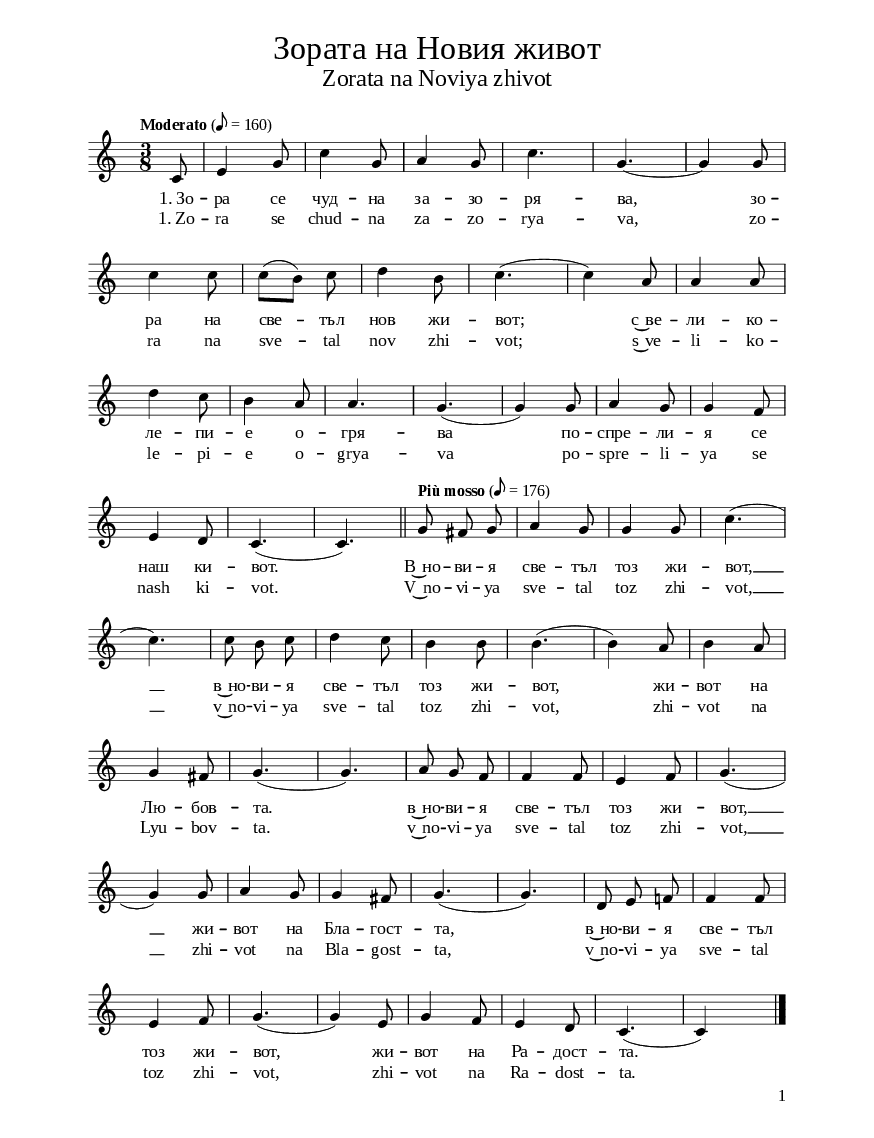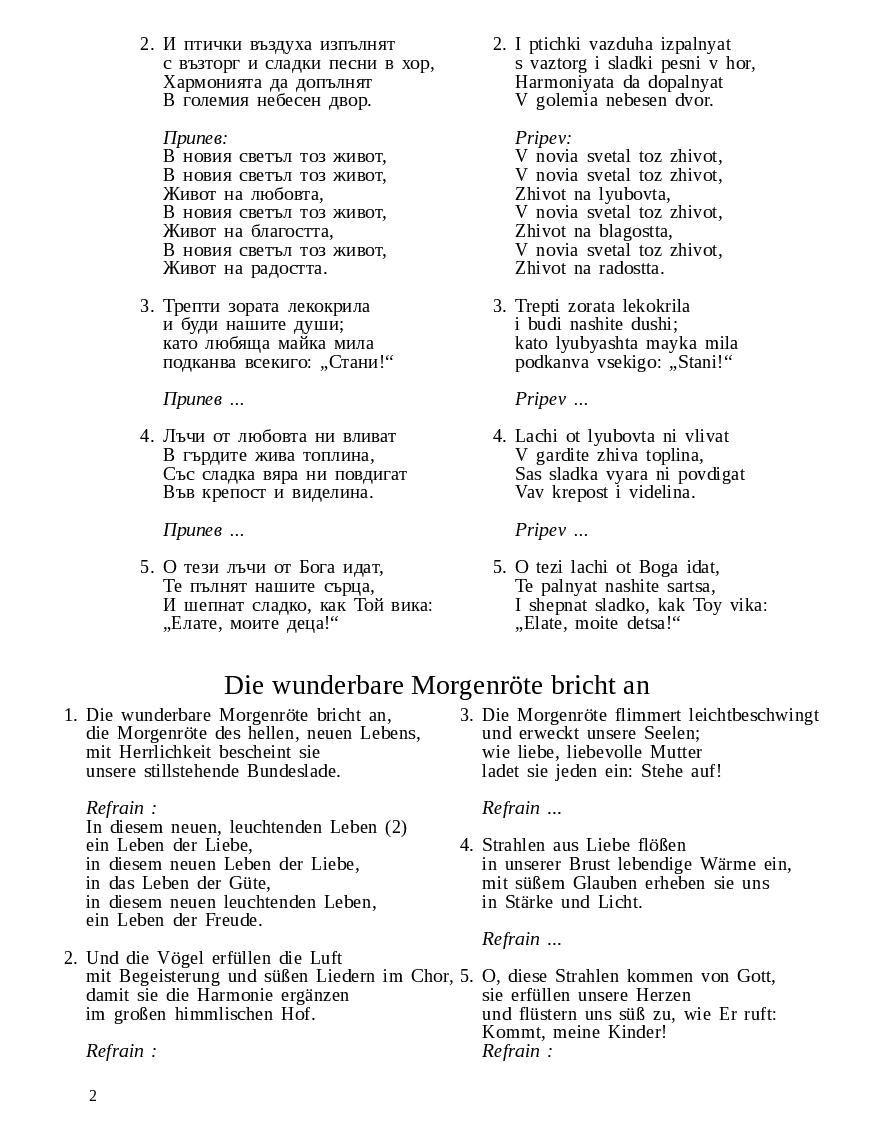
\version "2.24.0"

% include paper part and global functions
\include "include/globals.ily"

\bookpart {
  \include "include/bookpart-paper.ily"
  \score {
    \include "include/score-layout.ily"

    \new Voice \absolute  {
      \clef treble
      \key c \major
      \time 3/8
      \tempoFunc "Moderato" 8 "160"
      \partial 8
      \autoBeamOff
      c'8 |e'4 g'8|c''4 g'8 |a'4 g'8 |c''4.| g'4. ~ |  g'4    g'8 |\break
      c''4 c''8| \once \autoBeamOn c''8 ([  b'8  ])  \noBeam  c''8 |d''4 b'8  |c''4. ( | c''4 ) a'8| a'4 a'8| \break
      d''4  c''8| b'4 a'8| a'4. | g'4. ( |g'4 ) g'8 | a'4 g'8 | g'4 f'8 | \break
      e'4 d'8| c'4. ( | c'4. ) | \bar "||"
      \tempoFunc "Più mosso" 8 "176"
      g'8  fis'8 g'8 | a'4 g'8 | g'4 g'8 | c''4. (| \break
      c''4. ) | c''8 b'8 c''8| d''4 c''8 | b'4  b'8 | b'4.  (| b'4 )  a'8| b'4 a'8 | \break
      g'4 fis'8 | g'4. (| g'4. ) | a'8 g'8 f'8 | f'4 f'8 | e'4 f'8 | g'4. (| \break
      g'4 ) g'8 | a'4 g'8 | g'4 fis'8 | g'4. (| g'4. )| d'8 e'8 f'!8| f'4 f'8 | \break
      e'4 f'8 | g'4. (|g'4 ) e'8 | g'4 f'8 | e'4 d'8 | c'4. ( | c' 4 ) s8 | \bar "|."
    }

    \addlyrics {
      "1. Зо" -- ра се чуд -- на за -- зо -- ря -- ва, зо --
      ра на све -- тъл нов жи -- вот; с~ве -- ли -- ко --
      ле -- пи -- е о -- гря -- ва по -- спре -- ли -- я се
      наш ки -- вот. В~но -- ви -- я све -- тъл тоз жи -- вот, __
      в~но -- ви -- я све -- тъл тоз жи -- вот, жи -- вот на
      Лю -- бов -- та.  в~но -- ви -- я све -- тъл тоз жи -- вот, __
      жи -- вот на Бла -- гост -- та, в~но -- ви -- я све -- тъл
      тоз жи -- вот, жи -- вот на Ра -- дост -- та.
    }

    \addlyrics {
      "1. Zo" -- ra se chud -- na za -- zo -- rya -- va, zo --
      ra na sve -- tal nov zhi -- vot; s~ve -- li -- ko --
      le -- pi -- e o -- grya -- va po -- spre -- li -- ya se
      nash ki -- vot. V~no -- vi -- ya sve -- tal toz zhi -- vot, __
      v~no -- vi -- ya sve -- tal toz zhi -- vot, zhi -- vot na
      Lyu -- bov -- ta.  v~no -- vi -- ya sve -- tal toz zhi -- vot, __
      zhi -- vot na Bla -- gost -- ta, v~no -- vi -- ya sve -- tal
      toz zhi -- vot, zhi -- vot na Ra -- dost -- ta.
    }

    \header {
      title = \titleFunc "Зората на Новия живот" "Zorata na Noviya zhivot"
    }

    \midi{}
  } % score

\pageBreak

  \markup \fontsize #+1.7 {
    \hspace #5
    \override #'(baseline-skip . 1.8)
    \column {
      \line { 2. И птички въздуха изпълнят }
      \line {   "   " с възторг и сладки песни в хор, }
      \line {   "   " Хармонията да допълнят }
      \line {   "   " В големия небесен двор.}

      \line { " " }
      \line { "   " \italic {Припев: } }
      \line {  "   " В новия светъл тоз живот, }
      \line { "   " В новия светъл тоз живот, }
      \line { "   " Живот на любовта, }
      \line {  "   " В новия светъл тоз живот,}
      \line { "   " Живот на благостта, }
      \line { "   "  В новия светъл тоз живот,}
      \line {  "   " Живот на радостта.}
      \line { " " }

      \line { 3. Трепти зората лекокрила  }
      \line {   "   " и буди нашите души; }
      \line {   "   " като любяща майка мила}
      \line {   "   " подканва всекиго: „Стани!“}

      \line { " " }
      \line { "   " \italic {Припев ...} }
      \line { " " }

      \line { 4. Лъчи от любовта ни вливат }
      \line {   "   " В гърдите жива топлина, }
      \line {   "   " Със сладка вяра ни повдигат }
      \line {   "   " Във крепост и виделина. }

      \line { " " }
      \line { "   " \italic {Припев ...} }
      \line { " " }

      \line { 5.  О тези лъчи от Бога идат, }
      \line {   "   " Те пълнят нашите сърца, }
      \line {   "   " И шепнат сладко, как Той вика: }
      \line {   "   " „Елате, моите деца!“ }
    }

    \hspace #5
    \override #'(baseline-skip . 1.8)
    \column {
      \line { 2. I ptichki vazduha izpalnyat }
      \line {   "   " s vaztorg i sladki pesni v hor, }
      \line {   "   " Harmoniyata da dopalnyat }
      \line {   "   " V golemia nebesen dvor.}

      \line { " " }
      \line { "   " \italic {Pripev: } }
      \line {  "   " V novia svetal toz zhivot, }
      \line { "   " V novia svetal toz zhivot, }
      \line { "   " Zhivot na lyubovta, }
      \line {  "   " V novia svetal toz zhivot,}
      \line { "   " Zhivot na blagostta, }
      \line { "   "  V novia svetal toz zhivot,}
      \line {  "   " Zhivot na radostta.}
      \line { " " }

      \line { 3. Trepti zorata lekokrila  }
      \line {   "   " i budi nashite dushi; }
      \line {   "   " kato lyubyashta mayka mila}
      \line {   "   " podkanva vsekigo: „Stani!“}

      \line { " " }
      \line { "   " \italic {Pripev ...} }
      \line { " " }

      \line { 4. Lachi ot lyubovta ni vlivat }
      \line {   "   " V gardite zhiva toplina, }
      \line {   "   " Sas sladka vyara ni povdigat }
      \line {   "   " Vav krepost i videlina. }

      \line { " " }
      \line { "   " \italic {Pripev ...} }
      \line { " " }

      \line { 5.  O tezi lachi ot Boga idat, }
      \line {   "   " Te palnyat nashite sartsa, }
      \line {   "   " I shepnat sladko, kak Toy vika: }
      \line {   "   " „Elate, moite detsa!“ }
    } %column
  } % markup

 \markup \empty-two

  % include foreign translation(s) of the song
  \version "2.24.0"

\markup \fill-line { \fontsize #deTitleFontSize "Die wunderbare Morgenröte bricht an" }
\markup \fontsize #+1.7 {

  \hspace #-3
  \vspace #0.5
  \override #'(baseline-skip . 1.8)

  \column {
    \line { 1. Die wunderbare Morgenröte bricht an, }
    \line {   "   " die Morgenröte des hellen, neuen Lebens, }
    \line {   "   " mit Herrlichkeit bescheint sie}
    \line {   "   " unsere stillstehende Bundeslade.}
    \line { " " }
      \line { "   " \italic { Refrain :}  }
    \line {    "   "In diesem neuen, leuchtenden Leben (2) }
    \line {   "   "ein Leben der Liebe, }
    \line {   "   " in diesem neuen Leben der Liebe, }
    \line {   "   " in das Leben der Güte, }
    \line {   "   "in diesem neuen leuchtenden Leben, }
    \line {   "   "ein Leben der Freude.}

      \line { " " }
      \line { 2. Und die Vögel erfüllen die Luft }
      \line {   "   "mit Begeisterung und süßen Liedern im Chor, }
      \line {   "   " damit sie die Harmonie ergänzen }
      \line {   "   " im großen himmlischen Hof. }
      \line { " " }

      \line { "   " \italic { Refrain :}  }
   
    }
     \override #'(baseline-skip . 1.8)

    \column {
      
      \line { 3. Die Morgenröte flimmert leichtbeschwingt }
      \line {   "   " und erweckt unsere Seelen; }
      \line {   "   " wie liebe, liebevolle Mutter }
      \line {   "   " ladet sie jeden ein: Stehe auf! }

      \line { " " }
      \line { "   " \italic { Refrain } ... }
       \line { " " }
      
      \line { 4. Strahlen aus Liebe flößen }
      \line {   "   " in unserer Brust lebendige Wärme ein, }
      \line {   "   " mit süßem Glauben erheben sie uns }
      \line {   "   " in Stärke und Licht.}

      \line { " " }
      \line { "   " \italic { Refrain } ... }

      \line { " " }
      \line { 5. O, diese Strahlen kommen von Gott, }
      \line {   "   " sie erfüllen unsere Herzen }
      \line {   "   " und flüstern uns süß zu, wie Er ruft: }
      \line {   "   " Kommt, meine Kinder!}
       \line { "   " \italic { Refrain :}  }

    }
}


} % bookpart
